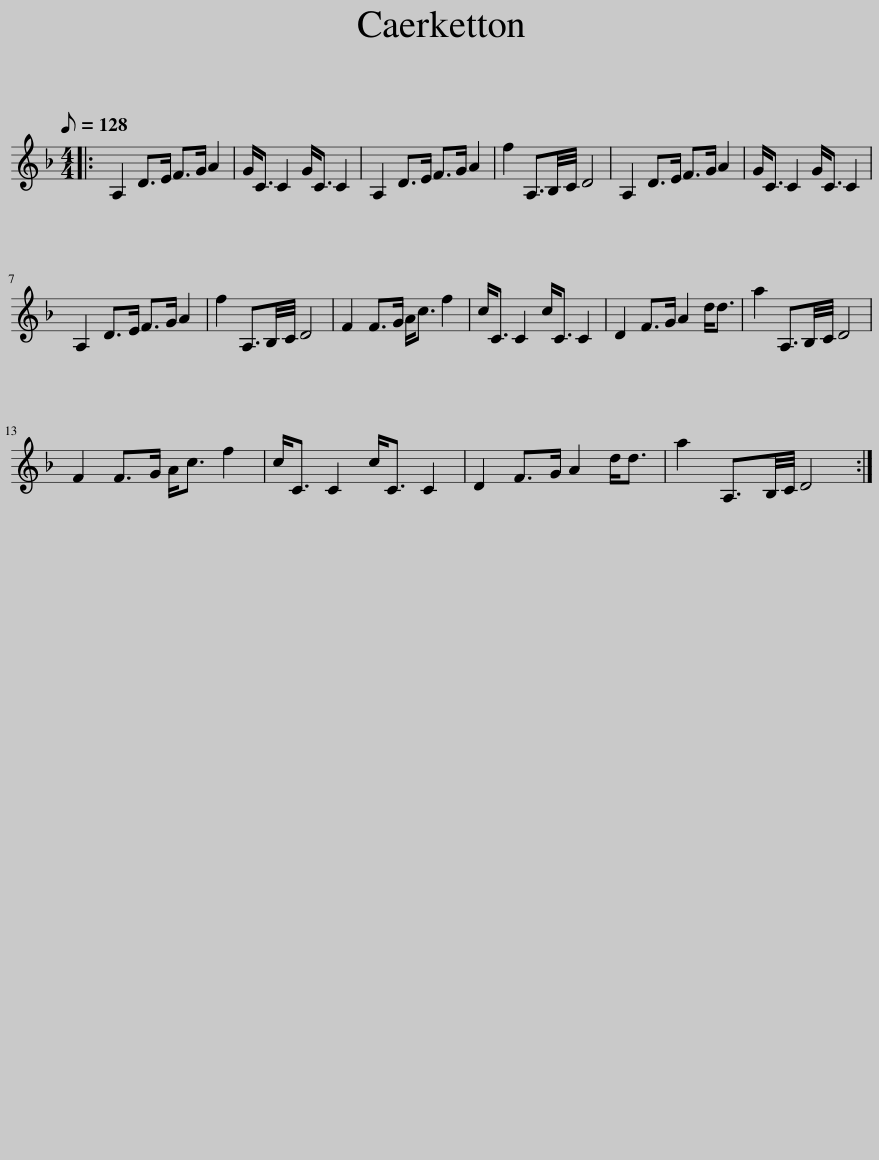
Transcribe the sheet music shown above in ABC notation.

X:1
L:1/8
Q:1/8=128
M:4/4
I:linebreak $
K:Dmin
V:1 treble
V:1
|: A,2 D>E F>G A2 | G<C C2 G<C C2 | A,2 D>E F>G A2 | f2 A,3/2B,/4C/4 D4 | A,2 D>E F>G A2 | %5
 G<C C2 G<C C2 |$ A,2 D>E F>G A2 | f2 A,3/2B,/4C/4 D4 | F2 F>G A<c f2 | c<C C2 c<C C2 | %10
 D2 F>G A2 d<d | a2 A,3/2B,/4C/4 D4 |$ F2 F>G A<c f2 | c<C C2 c<C C2 | D2 F>G A2 d<d | %15
 a2 A,3/2B,/4C/4 D4 :| %16
